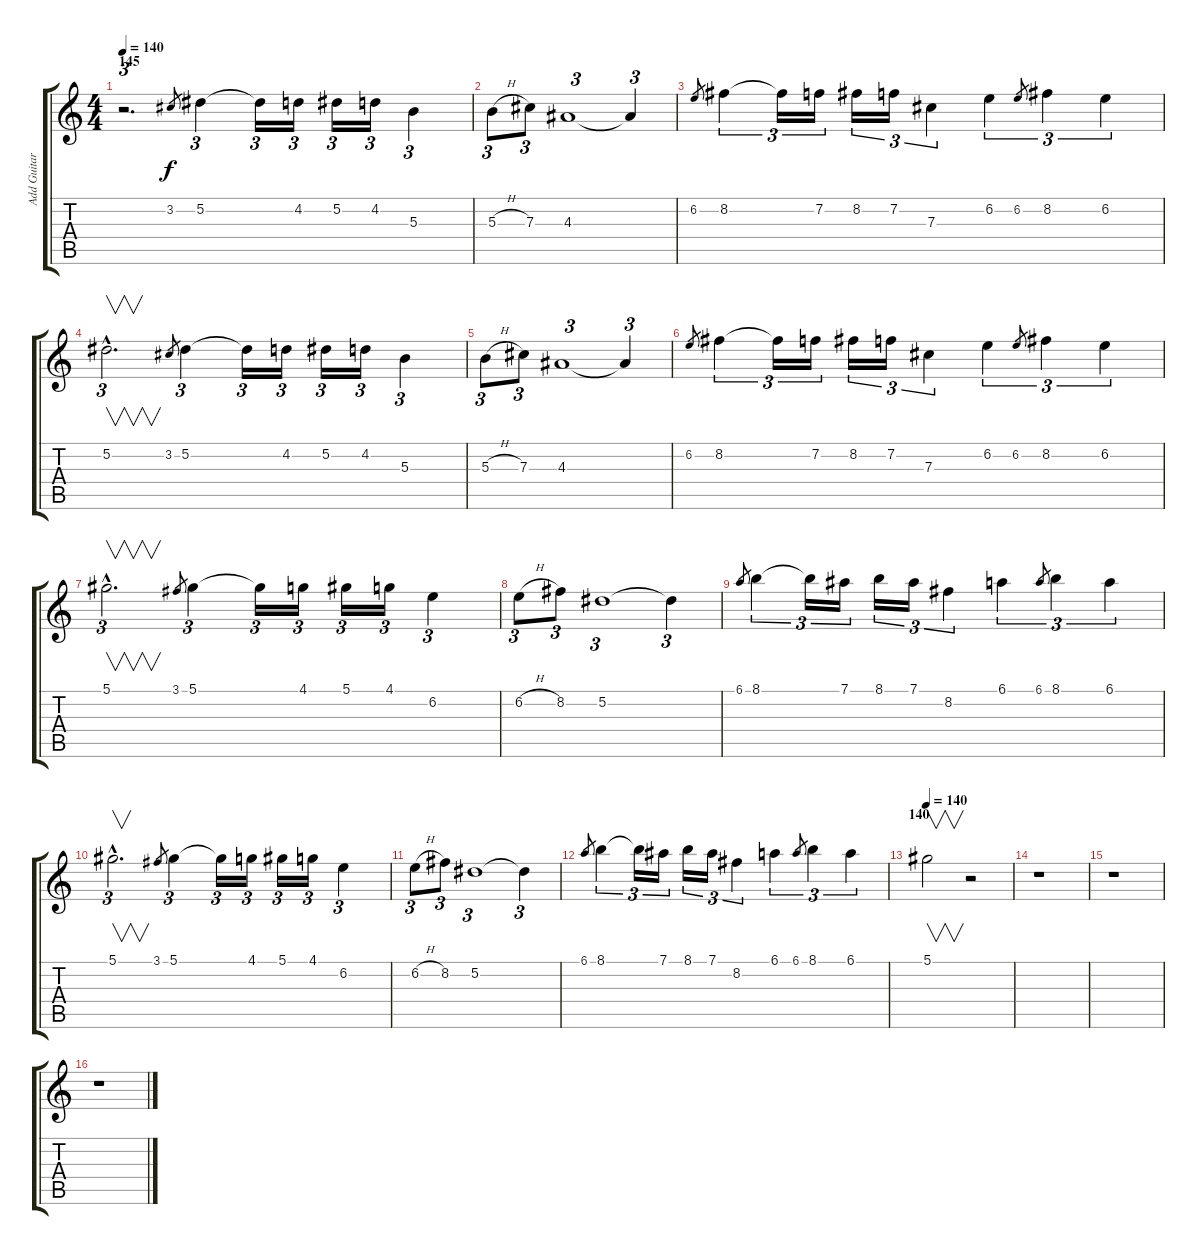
\track ("Add Guitar" "Add Guitar") {instrument distortionguitar}
\staff {score tabs}
\tuning (Eb4 Bb3 Gb3 Db3 Ab2 Eb2) {hide}
\ts (4 4)
\section ("" "145")
\tempo 140
\tempo 145
\tempo 140
\clef g2
\ks c
r.2{d tu (3 2) dy f instrument distortionguitar} 3.2.8{gr} 5.2.4{tu (3 2)} 5.2{t}.16{tu (3 2)} 4.2.16{tu (3 2)} 5.2.16{tu (3 2)} 4.2.16{tu (3 2)} 5.3.4{tu (3 2)} |
5.3{h}.8{tu (3 2)} 7.3.8{tu (3 2)} 4.3.1{tu (3 2)} 4.3{t}.4{tu (3 2)} |
6.2.8{gr} 8.2.4{tu (3 2)} 8.2{t}.16{tu (3 2)} 7.2.16{tu (3 2)} 8.2.16{tu (3 2)} 7.2.16{tu (3 2)} 7.3.4{tu (3 2)} 6.2.4{tu (3 2)} 6.2.8{gr} 8.2.4{tu (3 2)} 6.2.4{tu (3 2)} |
5.2{hac}.2{v d tu (3 2)} 3.2.8{gr} 5.2.4{tu (3 2)} 5.2{t}.16{tu (3 2)} 4.2.16{tu (3 2)} 5.2.16{tu (3 2)} 4.2.16{tu (3 2)} 5.3.4{tu (3 2)} |
5.3{h}.8{tu (3 2)} 7.3.8{tu (3 2)} 4.3.1{tu (3 2)} 4.3{t}.4{tu (3 2)} |
6.2.8{gr} 8.2.4{tu (3 2)} 8.2{t}.16{tu (3 2)} 7.2.16{tu (3 2)} 8.2.16{tu (3 2)} 7.2.16{tu (3 2)} 7.3.4{tu (3 2)} 6.2.4{tu (3 2)} 6.2.8{gr} 8.2.4{tu (3 2)} 6.2.4{tu (3 2)} |
5.1{hac}.2{v d tu (3 2)} 3.1.8{gr} 5.1.4{tu (3 2)} 5.1{t}.16{tu (3 2)} 4.1.16{tu (3 2)} 5.1.16{tu (3 2)} 4.1.16{tu (3 2)} 6.2.4{tu (3 2)} |
6.2{h}.8{tu (3 2)} 8.2.8{tu (3 2)} 5.2.1{tu (3 2)} 5.2{t}.4{tu (3 2)} |
6.1.8{gr} 8.1.4{tu (3 2)} 8.1{t}.16{tu (3 2)} 7.1.16{tu (3 2)} 8.1.16{tu (3 2)} 7.1.16{tu (3 2)} 8.2.4{tu (3 2)} 6.1.4{tu (3 2)} 6.1.8{gr} 8.1.4{tu (3 2)} 6.1.4{tu (3 2)} |
5.1{hac}.2{v d tu (3 2)} 3.1.8{gr} 5.1.4{tu (3 2)} 5.1{t}.16{tu (3 2)} 4.1.16{tu (3 2)} 5.1.16{tu (3 2)} 4.1.16{tu (3 2)} 6.2.4{tu (3 2)} |
6.2{h}.8{tu (3 2)} 8.2.8{tu (3 2)} 5.2.1{tu (3 2)} 5.2{t}.4{tu (3 2)} |
6.1.8{gr} 8.1.4{tu (3 2)} 8.1{t}.16{tu (3 2)} 7.1.16{tu (3 2)} 8.1.16{tu (3 2)} 7.1.16{tu (3 2)} 8.2.4{tu (3 2)} 6.1.4{tu (3 2)} 6.1.8{gr} 8.1.4{tu (3 2)} 6.1.4{tu (3 2)} |
\section ("" "140")
\tempo 140
5.1.2{v} r.2 |
r.1 |
r.1 |
r.1
